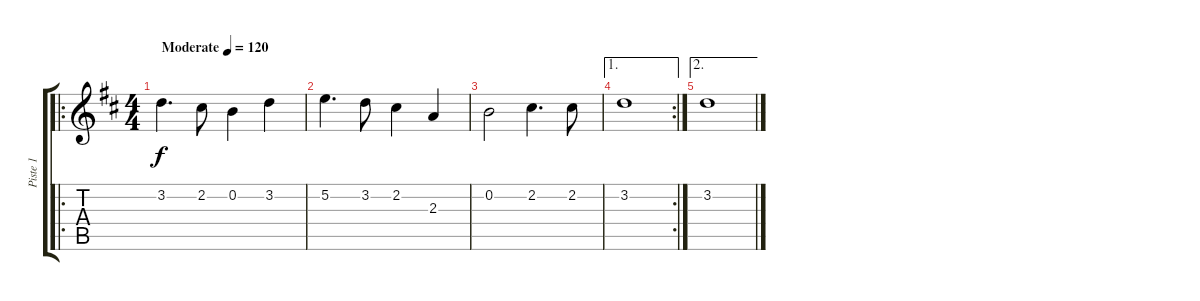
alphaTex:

\track ("Piste 1" "Piste 1") {instrument acousticguitarsteel}
\staff {score tabs}
\tuning (E4 B3 G3 D3 A2 E2) {hide}
\ro
\ts (4 4)
\tempo (120 "Moderate")
\clef g2
\ks d
3.2.4{d dy f instrument acousticguitarsteel} 2.2.8 0.2.4 3.2.4 |
5.2.4{d} 3.2.8 2.2.4 2.3.4 |
0.2.2 2.2.4{d} 2.2.8 |
\ae 1
\rc 2
3.2.1 |
\ae 2
3.2.1
